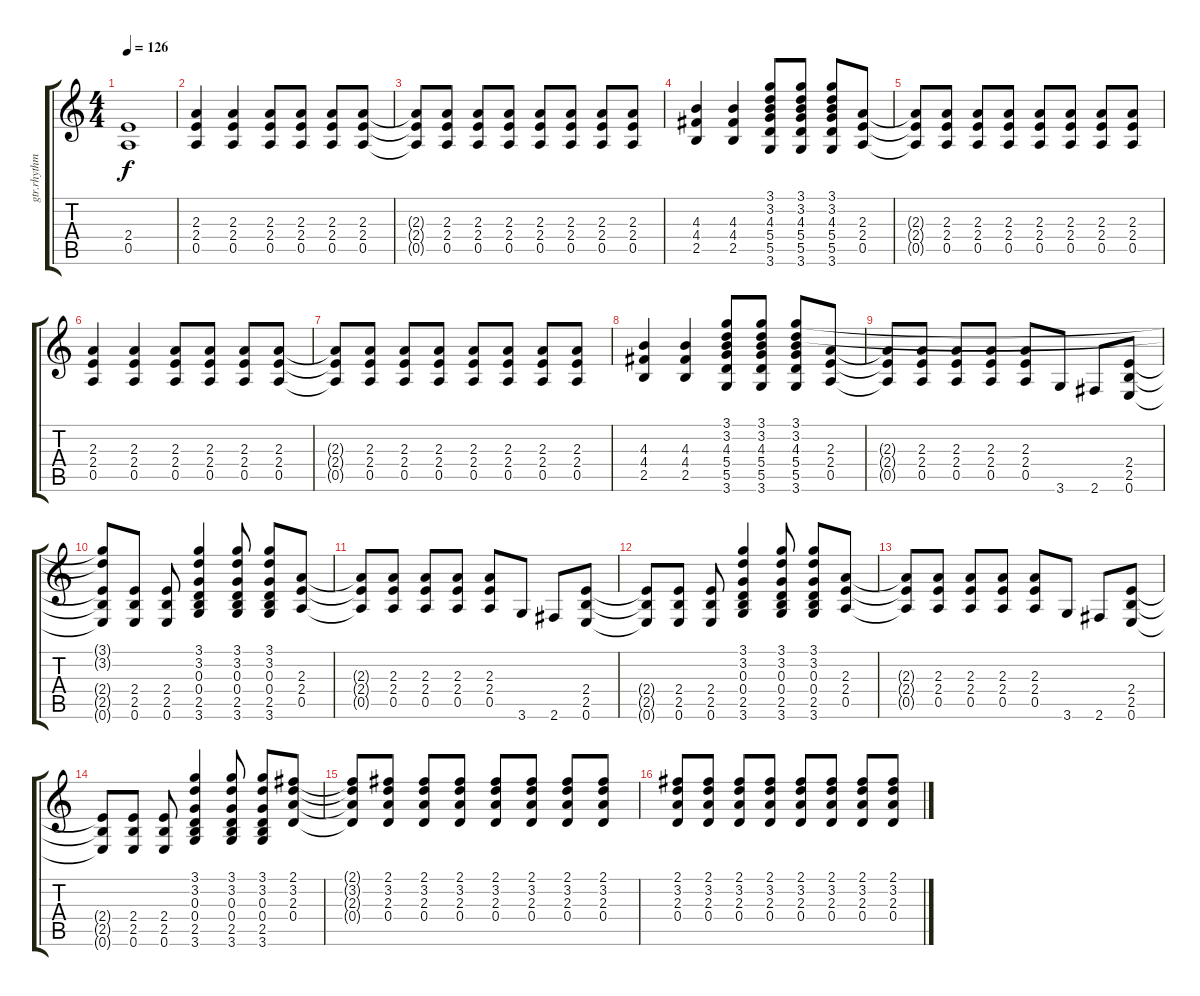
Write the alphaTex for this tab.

\track ("gtr.rhythm" "gtr.rhythm") {instrument distortionguitar}
\staff {score tabs}
\tuning (E4 B3 G3 D3 A2 E2) {hide}
\ts (4 4)
\tempo 126
\clef g2
\ks c
(2.4{t} 0.5{t}).1{dy f} |
(2.3 2.4 0.5).4 (2.3 2.4 0.5).4 (2.3 2.4 0.5).8 (2.3 2.4 0.5).8 (2.3 2.4 0.5).8 (2.3 2.4 0.5).8 |
(2.3{t} 2.4{t} 0.5{t}).8 (2.3 2.4 0.5).8 (2.3 2.4 0.5).8 (2.3 2.4 0.5).8 (2.3 2.4 0.5).8 (2.3 2.4 0.5).8 (2.3 2.4 0.5).8 (2.3 2.4 0.5).8 |
(4.3 4.4 2.5).4 (4.3 4.4 2.5).4 (3.1 3.2 4.3 5.4 5.5 3.6).8 (3.1 3.2 4.3 5.4 5.5 3.6).8 (3.1 3.2 4.3 5.4 5.5 3.6).8 (2.3 2.4 0.5).8 |
(2.3{t} 2.4{t} 0.5{t}).8 (2.3 2.4 0.5).8 (2.3 2.4 0.5).8 (2.3 2.4 0.5).8 (2.3 2.4 0.5).8 (2.3 2.4 0.5).8 (2.3 2.4 0.5).8 (2.3 2.4 0.5).8 |
(2.3 2.4 0.5).4 (2.3 2.4 0.5).4 (2.3 2.4 0.5).8 (2.3 2.4 0.5).8 (2.3 2.4 0.5).8 (2.3 2.4 0.5).8 |
(2.3{t} 2.4{t} 0.5{t}).8 (2.3 2.4 0.5).8 (2.3 2.4 0.5).8 (2.3 2.4 0.5).8 (2.3 2.4 0.5).8 (2.3 2.4 0.5).8 (2.3 2.4 0.5).8 (2.3 2.4 0.5).8 |
(4.3 4.4 2.5).4 (4.3 4.4 2.5).4 (3.1 3.2 4.3 5.4 5.5 3.6).8 (3.1 3.2 4.3 5.4 5.5 3.6).8 (3.1 3.2 4.3 5.4 5.5 3.6).8 (2.3 2.4 0.5).8 |
(2.3{t} 2.4{t} 0.5{t}).8 (2.3 2.4 0.5).8 (2.3 2.4 0.5).8 (2.3 2.4 0.5).8 (2.3 2.4 0.5).8 3.6.8 2.6.8 (2.4 2.5 0.6).8 |
(3.1{t} 3.2{t} 2.4{t} 2.5{t} 0.6{t}).8 (2.4 2.5 0.6).8 (2.4 2.5 0.6).8 (3.1 3.2 0.3 0.4 2.5 3.6).4 (3.1 3.2 0.3 0.4 2.5 3.6).8 (3.1 3.2 0.3 0.4 2.5 3.6).8 (2.3 2.4 0.5).8 |
(2.3{t} 2.4{t} 0.5{t}).8 (2.3 2.4 0.5).8 (2.3 2.4 0.5).8 (2.3 2.4 0.5).8 (2.3 2.4 0.5).8 3.6.8 2.6.8 (2.4 2.5 0.6).8 |
(2.4{t} 2.5{t} 0.6{t}).8 (2.4 2.5 0.6).8 (2.4 2.5 0.6).8 (3.1 3.2 0.3 0.4 2.5 3.6).4 (3.1 3.2 0.3 0.4 2.5 3.6).8 (3.1 3.2 0.3 0.4 2.5 3.6).8 (2.3 2.4 0.5).8 |
(2.3{t} 2.4{t} 0.5{t}).8 (2.3 2.4 0.5).8 (2.3 2.4 0.5).8 (2.3 2.4 0.5).8 (2.3 2.4 0.5).8 3.6.8 2.6.8 (2.4 2.5 0.6).8 |
(2.4{t} 2.5{t} 0.6{t}).8 (2.4 2.5 0.6).8 (2.4 2.5 0.6).8 (3.1 3.2 0.3 0.4 2.5 3.6).4 (3.1 3.2 0.3 0.4 2.5 3.6).8 (3.1 3.2 0.3 0.4 2.5 3.6).8 (2.1 3.2 2.3 0.4).8 |
(2.1{t} 3.2{t} 2.3{t} 0.4{t}).8 (2.1 3.2 2.3 0.4).8 (2.1 3.2 2.3 0.4).8 (2.1 3.2 2.3 0.4).8 (2.1 3.2 2.3 0.4).8 (2.1 3.2 2.3 0.4).8 (2.1 3.2 2.3 0.4).8 (2.1 3.2 2.3 0.4).8 |
(2.1 3.2 2.3 0.4).8 (2.1 3.2 2.3 0.4).8 (2.1 3.2 2.3 0.4).8 (2.1 3.2 2.3 0.4).8 (2.1 3.2 2.3 0.4).8 (2.1 3.2 2.3 0.4).8 (2.1 3.2 2.3 0.4).8 (2.1 3.2 2.3 0.4).8
